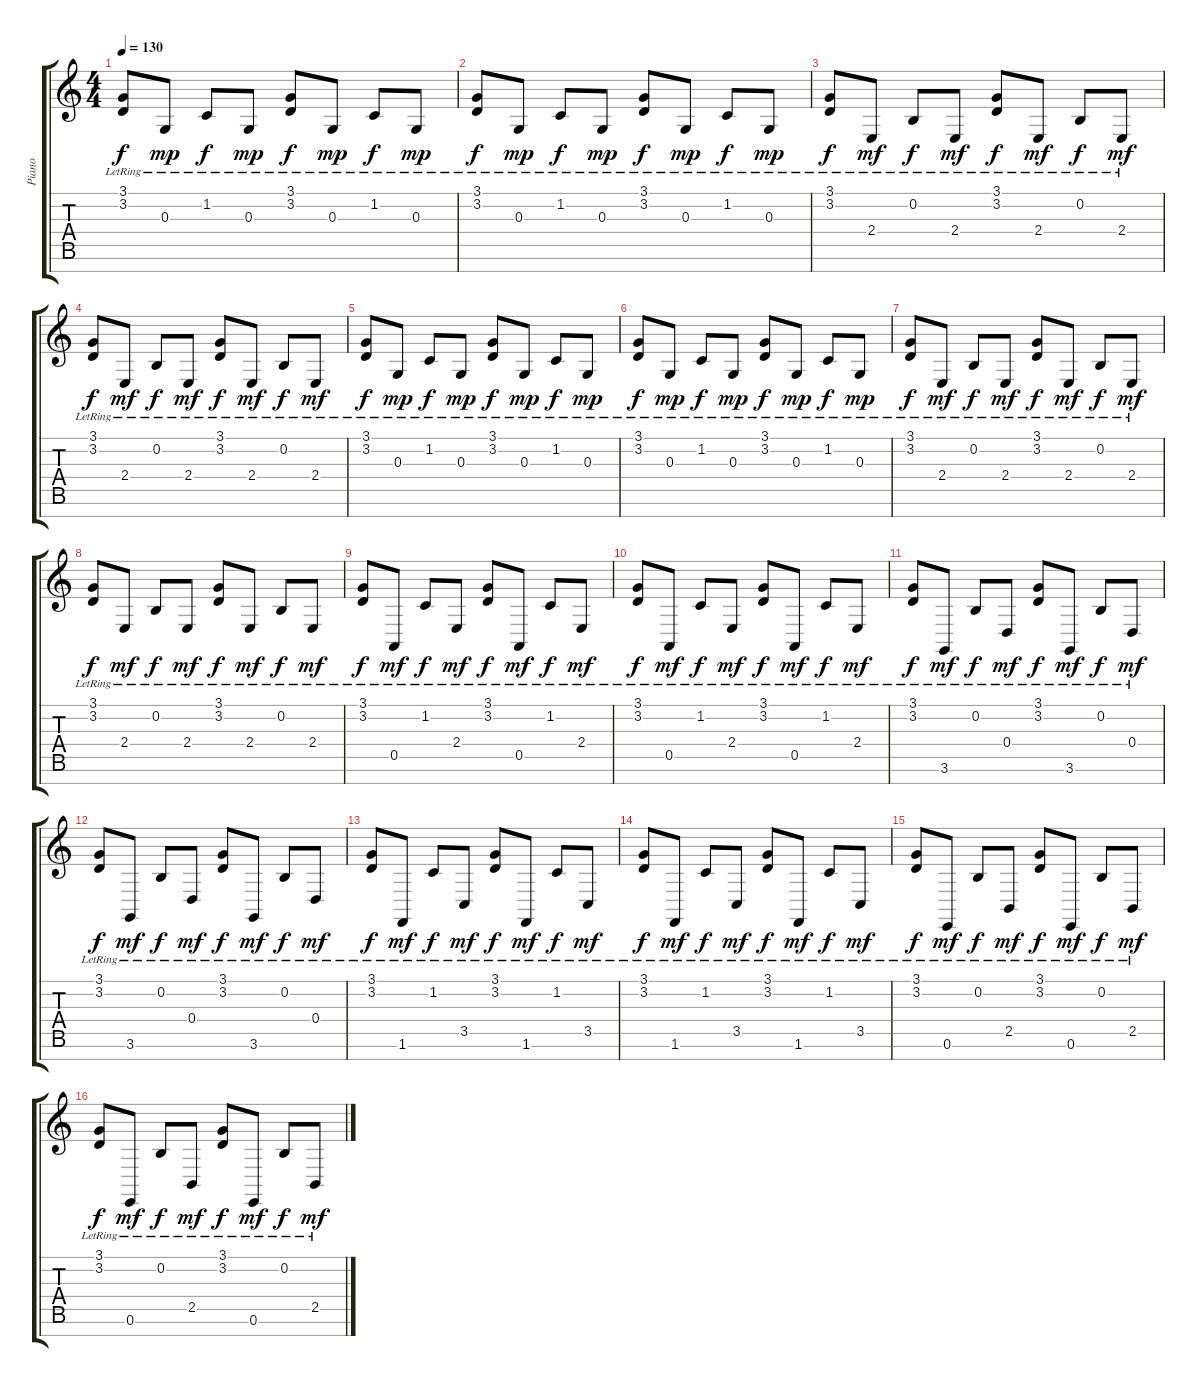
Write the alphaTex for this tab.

\track ("Piano" "Piano") {instrument acousticgrandpiano}
\staff {score tabs}
\tuning (E4 B3 G3 D3 A2 E2 B1) {hide}
\ts (4 4)
\tempo 130
\clef g2
\ks c
(3.1{lr} 3.2{lr}).8{dy f} 0.3{lr}.8{dy mp} 1.2{lr}.8{dy f} 0.3{lr}.8{dy mp} (3.1{lr} 3.2{lr}).8{dy f} 0.3{lr}.8{dy mp} 1.2{lr}.8{dy f} 0.3{lr}.8{dy mp} |
(3.1{lr} 3.2{lr}).8{dy f} 0.3{lr}.8{dy mp} 1.2{lr}.8{dy f} 0.3{lr}.8{dy mp} (3.1{lr} 3.2{lr}).8{dy f} 0.3{lr}.8{dy mp} 1.2{lr}.8{dy f} 0.3{lr}.8{dy mp} |
(3.1{lr} 3.2{lr}).8{dy f} 2.4{lr}.8{dy mf} 0.2{lr}.8{dy f} 2.4{lr}.8{dy mf} (3.1{lr} 3.2{lr}).8{dy f} 2.4{lr}.8{dy mf} 0.2{lr}.8{dy f} 2.4{lr}.8{dy mf} |
(3.1{lr} 3.2{lr}).8{dy f} 2.4{lr}.8{dy mf} 0.2{lr}.8{dy f} 2.4{lr}.8{dy mf} (3.1{lr} 3.2{lr}).8{dy f} 2.4{lr}.8{dy mf} 0.2{lr}.8{dy f} 2.4{lr}.8{dy mf} |
(3.1{lr} 3.2{lr}).8{dy f} 0.3{lr}.8{dy mp} 1.2{lr}.8{dy f} 0.3{lr}.8{dy mp} (3.1{lr} 3.2{lr}).8{dy f} 0.3{lr}.8{dy mp} 1.2{lr}.8{dy f} 0.3{lr}.8{dy mp} |
(3.1{lr} 3.2{lr}).8{dy f} 0.3{lr}.8{dy mp} 1.2{lr}.8{dy f} 0.3{lr}.8{dy mp} (3.1{lr} 3.2{lr}).8{dy f} 0.3{lr}.8{dy mp} 1.2{lr}.8{dy f} 0.3{lr}.8{dy mp} |
(3.1{lr} 3.2{lr}).8{dy f} 2.4{lr}.8{dy mf} 0.2{lr}.8{dy f} 2.4{lr}.8{dy mf} (3.1{lr} 3.2{lr}).8{dy f} 2.4{lr}.8{dy mf} 0.2{lr}.8{dy f} 2.4{lr}.8{dy mf} |
(3.1{lr} 3.2{lr}).8{dy f} 2.4{lr}.8{dy mf} 0.2{lr}.8{dy f} 2.4{lr}.8{dy mf} (3.1{lr} 3.2{lr}).8{dy f} 2.4{lr}.8{dy mf} 0.2{lr}.8{dy f} 2.4{lr}.8{dy mf} |
(3.1{lr} 3.2{lr}).8{dy f} 0.5{lr}.8{dy mf} 1.2{lr}.8{dy f} 2.4{lr}.8{dy mf} (3.1{lr} 3.2{lr}).8{dy f} 0.5{lr}.8{dy mf} 1.2{lr}.8{dy f} 2.4{lr}.8{dy mf} |
(3.1{lr} 3.2{lr}).8{dy f} 0.5{lr}.8{dy mf} 1.2{lr}.8{dy f} 2.4{lr}.8{dy mf} (3.1{lr} 3.2{lr}).8{dy f} 0.5{lr}.8{dy mf} 1.2{lr}.8{dy f} 2.4{lr}.8{dy mf} |
(3.1{lr} 3.2{lr}).8{dy f} 3.6{lr}.8{dy mf} 0.2{lr}.8{dy f} 0.4{lr}.8{dy mf} (3.1{lr} 3.2{lr}).8{dy f} 3.6{lr}.8{dy mf} 0.2{lr}.8{dy f} 0.4{lr}.8{dy mf} |
(3.1{lr} 3.2{lr}).8{dy f} 3.6{lr}.8{dy mf} 0.2{lr}.8{dy f} 0.4{lr}.8{dy mf} (3.1{lr} 3.2{lr}).8{dy f} 3.6{lr}.8{dy mf} 0.2{lr}.8{dy f} 0.4{lr}.8{dy mf} |
(3.1{lr} 3.2{lr}).8{dy f} 1.6{lr}.8{dy mf} 1.2{lr}.8{dy f} 3.5{lr}.8{dy mf} (3.1{lr} 3.2{lr}).8{dy f} 1.6{lr}.8{dy mf} 1.2{lr}.8{dy f} 3.5{lr}.8{dy mf} |
(3.1{lr} 3.2{lr}).8{dy f} 1.6{lr}.8{dy mf} 1.2{lr}.8{dy f} 3.5{lr}.8{dy mf} (3.1{lr} 3.2{lr}).8{dy f} 1.6{lr}.8{dy mf} 1.2{lr}.8{dy f} 3.5{lr}.8{dy mf} |
(3.1{lr} 3.2{lr}).8{dy f} 0.6{lr}.8{dy mf} 0.2{lr}.8{dy f} 2.5{lr}.8{dy mf} (3.1{lr} 3.2{lr}).8{dy f} 0.6{lr}.8{dy mf} 0.2{lr}.8{dy f} 2.5{lr}.8{dy mf} |
(3.1{lr} 3.2{lr}).8{dy f} 0.6{lr}.8{dy mf} 0.2{lr}.8{dy f} 2.5{lr}.8{dy mf} (3.1{lr} 3.2{lr}).8{dy f} 0.6{lr}.8{dy mf} 0.2{lr}.8{dy f} 2.5{lr}.8{dy mf}
